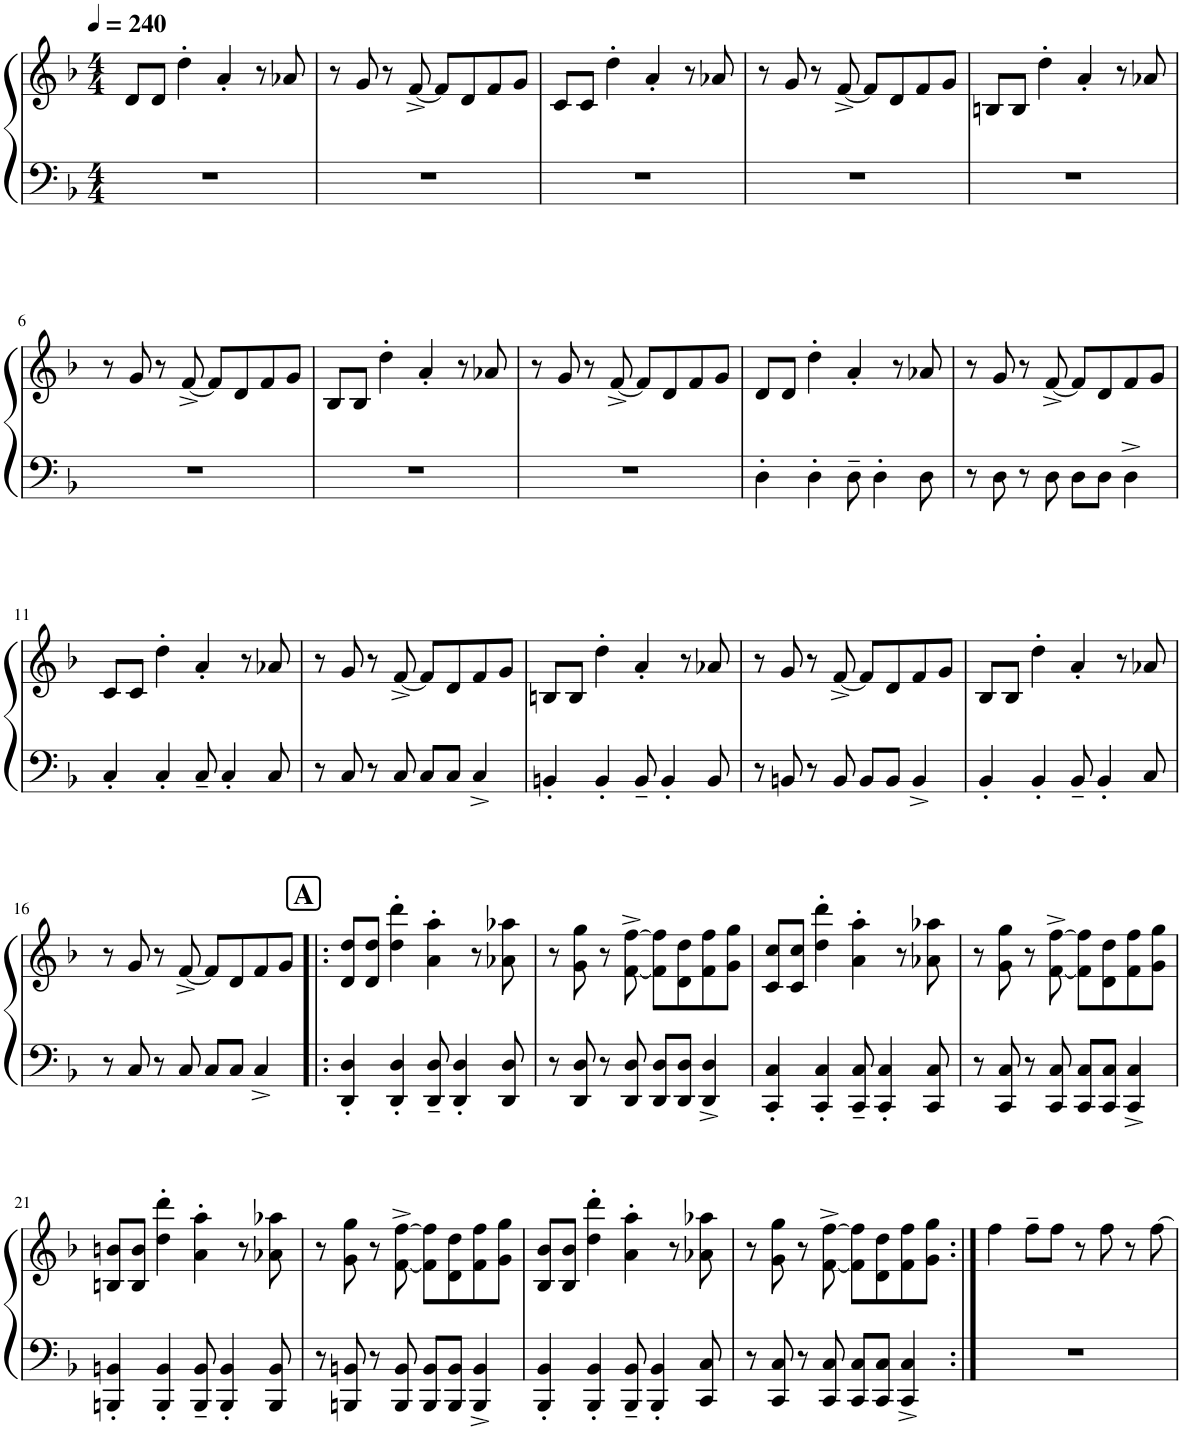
**kern	**kern
*part1	*part1
*staff2	*staff1
*I"Piano	*
*I'Pno.	*
*clefF4	*clefG2
*k[b-]	*k[b-]
*M4/4	*M4/4
*MM240	*MM240
=1	=1
1r	8d/L
.	8d/J
.	4dd'\
.	4a'/
.	8r
.	8a-X/
=2	=2
1r	8r
.	8g/
.	8r
.	[8f^/
.	8f/L]
.	8d/
.	8f/
.	8g/J
=3	=3
1r	8c/L
.	8c/J
.	4dd'\
.	4a'/
.	8r
.	8a-X/
=4	=4
1r	8r
.	8g/
.	8r
.	[8f^/
.	8f/L]
.	8d/
.	8f/
.	8g/J
=5	=5
1r	8Bn/L
.	8B/J
.	4dd'\
.	4a'/
.	8r
.	8a-X/
!!LO:LB:g=z
=6	=6
1r	8r
.	8g/
.	8r
.	[8f^/
.	8f/L]
.	8d/
.	8f/
.	8g/J
=7	=7
1r	8B-/L
.	8B-/J
.	4dd'\
.	4a'/
.	8r
.	8a-X/
=8	=8
1r	8r
.	8g/
.	8r
.	[8f^/
.	8f/L]
.	8d/
.	8f/
.	8g/J
=9	=9
4D'\	8d/L
.	8d/J
4D'\	4dd'\
8D~\	4a'/
4D'\	.
.	8r
8D\	8a-X/
=10	=10
8r	8r
8D\	8g/
8r	8r
8D\	[8f^/
8D\L	8f/L]
8D\J	8d/
4D^\	8f/
.	8g/J
!!LO:LB:g=z
=11	=11
4C'/	8c/L
.	8c/J
4C'/	4dd'\
8C~/	4a'/
4C'/	.
.	8r
8C/	8a-X/
=12	=12
8r	8r
8C/	8g/
8r	8r
8C/	[8f^/
8C/L	8f/L]
8C/J	8d/
4C^/	8f/
.	8g/J
=13	=13
4BBn'/	8Bn/L
.	8B/J
4BB'/	4dd'\
8BB~/	4a'/
4BB'/	.
.	8r
8BB/	8a-X/
=14	=14
8r	8r
8BBn/	8g/
8r	8r
8BB/	[8f^/
8BB/L	8f/L]
8BB/J	8d/
4BB^/	8f/
.	8g/J
=15	=15
4BB-'/	8B-/L
.	8B-/J
4BB-'/	4dd'\
8BB-~/	4a'/
4BB-'/	.
.	8r
8C/	8a-X/
!!LO:LB:g=z
=16	=16
8r	8r
8C/	8g/
8r	8r
8C/	[8f^/
8C/L	8f/L]
8C/J	8d/
4C^/	8f/
.	8g/J
!!LO:REH:place=s1:a:B:cj:fs=14:t=A
=17!|:	=17!|:
4DD/' 4D/'	8d/ 8dd/L
.	8d/ 8dd/J
4DD/' 4D/'	4dd\' 4ddd\'
8DD/~ 8D/~	4a\' 4aa\'
4DD/' 4D/'	.
.	8r
8DD/ 8D/	8a-X\ 8aa-X\
=18	=18
8r	8r
8DD/ 8D/	8g\ 8gg\
8r	8r
8DD/ 8D/	[8f\^ [8ff\^
8DD/ 8D/L	8f\] 8ff\]L
8DD/ 8D/J	8d\ 8dd\
4DD/^ 4D/^	8f\ 8ff\
.	8g\ 8gg\J
=19	=19
4CC/' 4C/'	8c/ 8cc/L
.	8c/ 8cc/J
4CC/' 4C/'	4dd\' 4ddd\'
8CC/~ 8C/~	4a\' 4aa\'
4CC/' 4C/'	.
.	8r
8CC/ 8C/	8a-X\ 8aa-X\
=20	=20
8r	8r
8CC/ 8C/	8g\ 8gg\
8r	8r
8CC/ 8C/	[8f\^ [8ff\^
8CC/ 8C/L	8f\] 8ff\]L
8CC/ 8C/J	8d\ 8dd\
4CC/^ 4C/^	8f\ 8ff\
.	8g\ 8gg\J
!!LO:LB:g=z
=21	=21
4BBBn/' 4BBn/'	8Bn/ 8bn/L
.	8B/ 8b/J
4BBB/' 4BB/'	4dd\' 4ddd\'
8BBB/~ 8BB/~	4a\' 4aa\'
4BBB/' 4BB/'	.
.	8r
8BBB/ 8BB/	8a-X\ 8aa-X\
=22	=22
8r	8r
8BBBn/ 8BBn/	8g\ 8gg\
8r	8r
8BBB/ 8BB/	[8f\^ [8ff\^
8BBB/ 8BB/L	8f\] 8ff\]L
8BBB/ 8BB/J	8d\ 8dd\
4BBB/^ 4BB/^	8f\ 8ff\
.	8g\ 8gg\J
=23	=23
4BBB-/' 4BB-/'	8B-/ 8b-/L
.	8B-/ 8b-/J
4BBB-/' 4BB-/'	4dd\' 4ddd\'
8BBB-/~ 8BB-/~	4a\' 4aa\'
4BBB-/' 4BB-/'	.
.	8r
8CC/ 8C/	8a-X\ 8aa-X\
=24	=24
8r	8r
8CC/ 8C/	8g\ 8gg\
8r	8r
8CC/ 8C/	[8f\^ [8ff\^
8CC/ 8C/L	8f\] 8ff\]L
8CC/ 8C/J	8d\ 8dd\
4CC/^ 4C/^	8f\ 8ff\
.	8g\ 8gg\J
=25:|!	=25:|!
1r	4ff\
.	8ff~\L
.	8ff\J
.	8r
.	8ff\
.	8r
.	[8ff\
=	=
*-	*-
